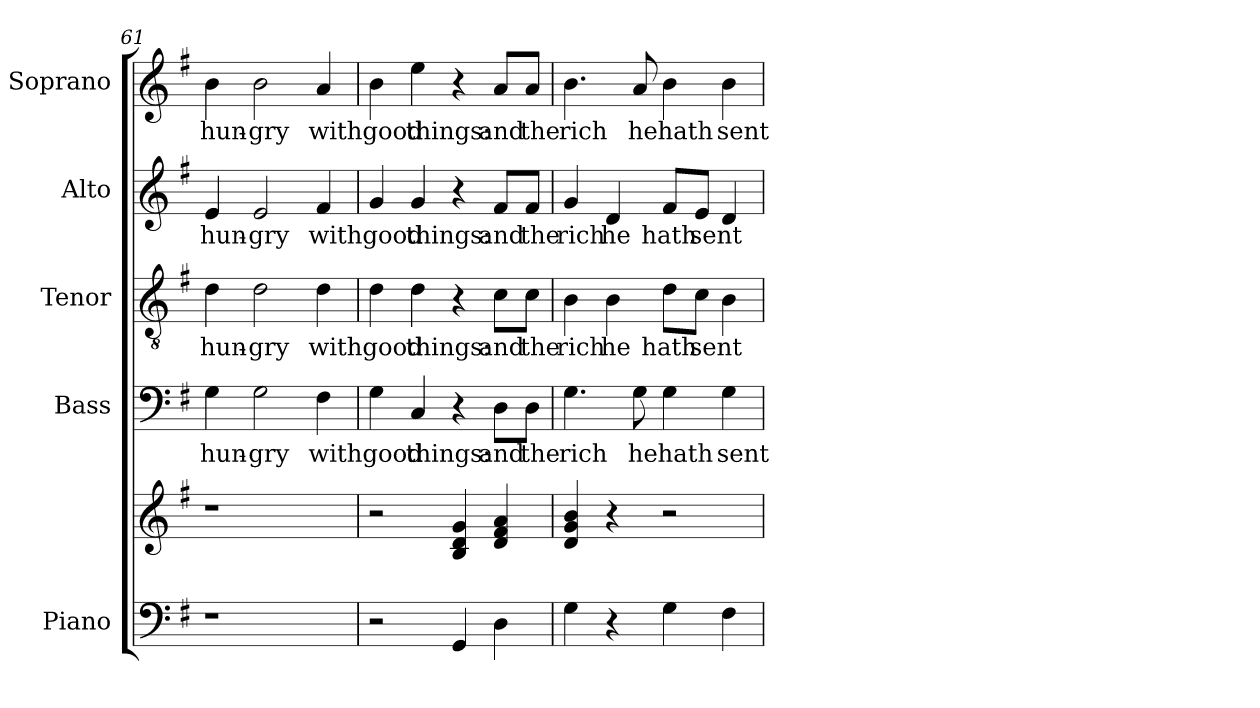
**kern	**kern	**kern	**text	**kern	**text	**kern	**text	**kern	**text
*part5	*part5	*part4	*part4	*part3	*part3	*part2	*part2	*part1	*part1
*staff6	*staff5	*staff4	*staff4	*staff3	*staff3	*staff2	*staff2	*staff1	*staff1
*I"Piano	*	*I"Bass	*	*I"Tenor	*	*I"Alto	*	*I"Soprano	*
*	*	*I'B.	*	*I'T.	*	*I'A.	*	*I'S.	*
*clefF4	*clefG2	*clefF4	*	*clefGv2	*	*clefG2	*	*clefG2	*
*k[f#]	*k[f#]	*k[f#]	*	*k[f#]	*	*k[f#]	*	*k[f#]	*
*G:	*G:	*G:	*	*G:	*	*G:	*	*G:	*
=61	=61	=61	=61	=61	=61	=61	=61	=61	=61
!	!	!	!LO:LY:b:cj	!	!LO:LY:b:cj	!	!LO:LY:b:cj	!	!LO:LY:b:cj
1r	1r	4G\	hun-	4d\	hun-	4e/	hun-	4b\	hun-
!	!	!	!LO:LY:b:cj	!	!LO:LY:b:cj	!	!LO:LY:b:cj	!	!LO:LY:b:cj
.	.	2G\	-gry	2d\	-gry	2e/	-gry	2b\	-gry
!	!	!	!LO:LY:b	!	!LO:LY:b	!	!LO:LY:b	!	!LO:LY:b
.	.	4F#\	withgood	4d\	withgood	4f#/	withgood	4a/	withgood
=62	=62	=62	=62	=62	=62	=62	=62	=62	=62
*^	*^	*	*	*	*	*	*	*	*
2r	2ryy	2ryy	2r	4G\	.	4d\	.	4g/	.	4b\	.
!	!	!	!	!	!LO:LY:b:cj	!	!LO:LY:b:cj	!	!LO:LY:b:cj	!	!LO:LY:b:cj
.	.	.	.	4C/	things:	4d\	things:	4g/	things:	4ee\	things:
2ryy	4GG/	4B/ 4d/ 4g/	2ryy	4r	.	4r	.	4r	.	4r	.
!	!	!	!	!	!LO:LY:b:cj	!	!LO:LY:b:cj	!	!LO:LY:b:cj	!	!LO:LY:b:cj
.	4D\	4f#/ 4a/ 4d/	.	8D\L	and	8c\L	and	8f#/L	and	8a/L	and
!	!	!	!	!	!LO:LY:b:cj	!	!LO:LY:b:cj	!	!LO:LY:b:cj	!	!LO:LY:b:cj
.	.	.	.	8D\J	the	8c\J	the	8f#/J	the	8a/J	the
*v	*v	*	*	*	*	*	*	*	*	*	*
*	*v	*v	*	*	*	*	*	*	*	*
=63	=63	=63	=63	=63	=63	=63	=63	=63	=63
!	!	!	!LO:LY:b:cj	!	!LO:LY:b:cj	!	!LO:LY:b:cj	!	!LO:LY:b:cj
4G\	4g/ 4d/ 4b/	4.G\	rich	4B\	rich	4g/	rich	4.b\	rich
!	!	!	!	!	!LO:LY:b	!	!LO:LY:b	!	!
4r	4r	.	.	4B\	he	4d/	he	.	.
!	!	!	!LO:LY:b:cj	!	!	!	!	!	!LO:LY:b:cj
.	.	8G\	he	.	.	.	.	8a/	he
!	!	!	!LO:LY:b:cj	!	!LO:LY:b:cj	!	!LO:LY:b:cj	!	!LO:LY:b:cj
4G\	2r	4G\	hath	8d\L	hath	8f#/L	hath	4b\	hath
!	!	!	!	!	!LO:LY:b	!	!LO:LY:b	!	!
.	.	.	.	8c\J	sent	8e/J	sent	.	.
!	!	!	!LO:LY:b:cj	!	!	!	!	!	!LO:LY:b:cj
4F#\	.	4G\	sent	4B\	.	4d/	.	4b\	sent
=	=	=	=	=	=	=	=	=	=
*-	*-	*-	*-	*-	*-	*-	*-	*-	*-
